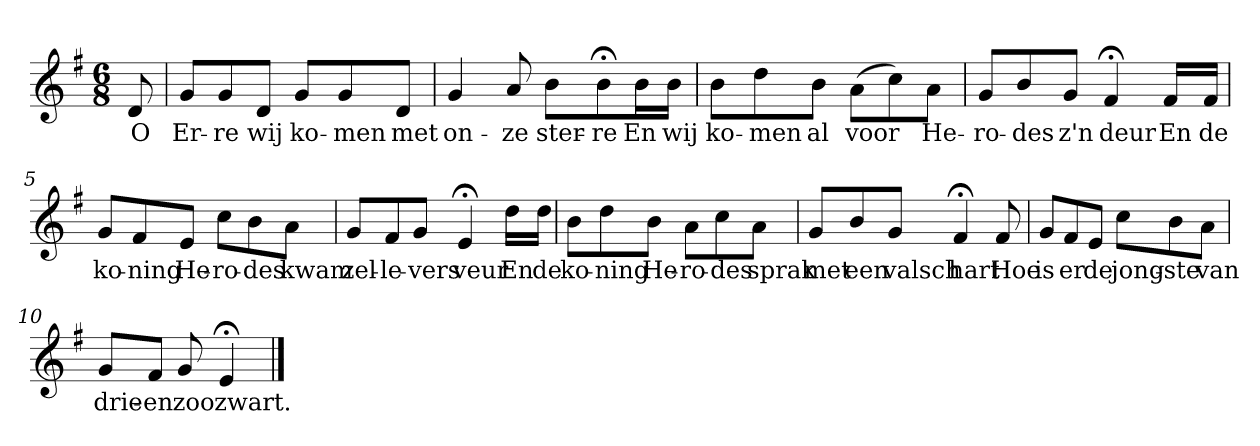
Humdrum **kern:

**kern	**text
*part1	*part1
*staff1	*staff1
*k[f#]	*
*G:	*
*M6/8	*
*MM120	*
=	=
8d	O
=1	=1
8gL	Er-
8g	-re
8dJ	wij
8gL	ko-
8g	-men
8dJ	met
=2	=2
4g	on-
8a	-ze
8bL	ster-
8b;<	-re
16bL	En
16bJJ	wij
=3	=3
8bL	ko-
8dd	-men
8bJ	al
(8aL	voor
8cc)	.
8aJ	He-
=4	=4
8gL	-ro-
8b	-des
8gJ	z'n
4f#;<	deur
16f#LL	En
16f#JJ	de
=5	=5
8gL	ko-
8f#	-ning
8eJ	He-
8ccL	-ro-
8b	-des
8aJ	kwam
=6	=6
8gL	zel-
8f#	-le-
8gJ	-vers
4e;<	veur
16ddLL	En
16ddJJ	de
=7	=7
8bL	ko-
8dd	-ning
8bJ	He-
8aL	-ro-
8cc	-des
8aJ	sprak
=8	=8
8gL	met
8b	een
8gJ	valsch
4f#;<	hart
8f#	Hoe
=9	=9
8gL	is
8f#	er
8eJ	de
8ccL	jong-
8b	-ste
8aJ	van
=10	=10
8gL	drie-
8f#J	-en
8g	zoo
4e;<	zwart.
==	==
*-	*-
